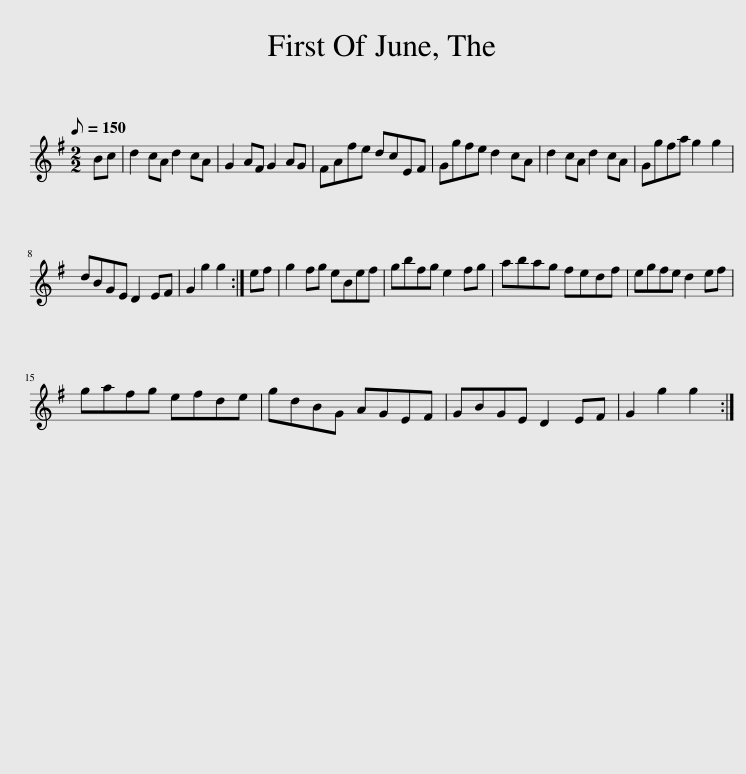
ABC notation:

X:1
L:1/8
Q:1/8=150
M:2/2
I:linebreak $
K:G
V:1 treble
V:1
 Bc | d2 cA d2 cA | G2 AF G2 AG | FAfe dcEF | Ggfe d2 cA | %5
 d2 cA d2 cA | Ggfa g2 g2 |$ dBGE D2 EF | G2 g2 g2 :| ef | %10
 g2 fg eBef | gbfg e2 fg | abag fedf | egfe d2 ef |$ gafg efde | %15
 gdBG AGEF | GBGE D2 EF | G2 g2 g2 :| %18
